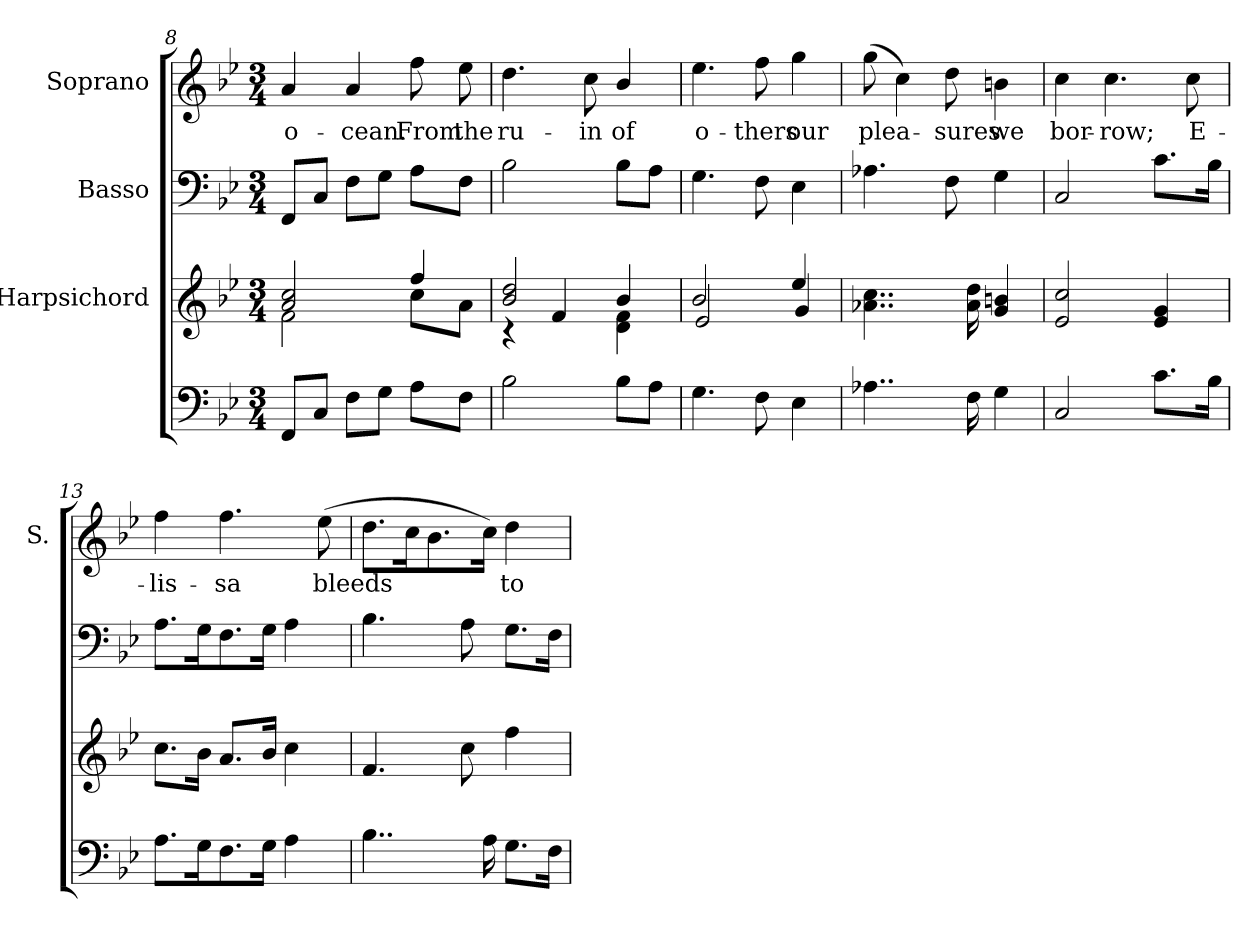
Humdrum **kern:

**kern	**kern	**kern	**kern	**text
*part4	*part3	*part2	*part1	*part1
*staff4	*staff3	*staff2	*staff1	*staff1
*	*I"Harpsichord	*I"Basso	*I"Soprano	*
*	*	*	*I'S.	*
*clefF4	*clefG2	*clefF4	*clefG2	*
*k[b-e-]	*k[b-e-]	*k[b-e-]	*k[b-e-]	*
*B-:	*B-:	*B-:	*B-:	*
*M3/4	*M3/4	*M3/4	*M3/4	*
=8	=8	=8	=8	=8
*	*^	*	*	*
!	!	!	!	!	!LO:LY:b:color=#000000
8FFi/L	2ai/ 2cci	2fi\	8FFi/L	4ai/	o-
8Ci/J	.	.	8Ci/J	.	.
!	!	!	!	!	!LO:LY:b:color=#000000
8Fi\L	.	.	8Fi\L	4ai/	-cean.
8Gi\J	.	.	8Gi\J	.	.
!	!	!	!	!	!LO:LY:b:color=#000000
8Ai\L	4ffi/	8cci\L	8Ai\L	8ffi\	From
!	!	!	!	!	!LO:LY:b:color=#000000
8Fi\J	.	8ai\J	8Fi\J	8ee-i\	the
=9	=9	=9	=9	=9	=9
!	!	!	!	!	!LO:LY:b:color=#000000
2B-i\	2b-i/ 2ddi	4r	2B-i\	4.ddi\	ru-
.	.	4fi/	.	.	.
!	!	!	!	!	!LO:LY:b:color=#000000
.	.	.	.	8cci\	-in
!	!	!	!	!	!LO:LY:b:color=#000000
8B-i\L	4b-i/	4di\ 4fi	8B-i\L	4b-i/	of
8Ai\J	.	.	8Ai\J	.	.
=10	=10	=10	=10	=10	=10
!	!	!	!	!	!LO:LY:b:color=#000000
4.Gi\	2b-i/	2e-i/	4.Gi\	4.ee-i\	o-
!	!	!	!	!	!LO:LY:b:color=#000000
8Fi\	.	.	8Fi\	8ffi\	-thers
!	!	!	!	!	!LO:LY:b:color=#000000
4E-i\	4ee-i/	4gi/	4E-i\	4ggi\	our
*	*v	*v	*	*	*
!!LO:LB:g=z
=11	=11	=11	=11	=11
*	*^	*	*	*
!	!	!	!	!	!LO:LY:b:color=#000000
*	*v	*v	*	*	*
4..A-Xi\	4..a-Xi\ 4..cci	4.A-Xi\	(8ggi\	plea-
.	.	.	4cci\)	.
!	!	!	!	!LO:LY:b:color=#000000
.	.	8Fi\	8ddi\	-sures
16Fi\	16a-i\ 16ddi	.	.	.
!	!	!	!	!LO:LY:b:color=#000000
4Gi\	4gi/ 4bni	4Gi\	4bni\	we
=12	=12	=12	=12	=12
!	!	!	!	!LO:LY:b:color=#000000
2Ci/	2e-i/ 2cci	2Ci/	4cci\	bor-
!	!	!	!	!LO:LY:b:color=#000000
.	.	.	4.cci\	-row;
8.ci\L	4e-i/ 4gi	8.ci\L	.	.
!	!	!	!	!LO:LY:b:color=#000000
.	.	.	8cci\	E-
16B-i\Jk	.	16B-i\Jk	.	.
=13	=13	=13	=13	=13
!	!	!	!	!LO:LY:b:color=#000000
8.Ai\L	8.cci\L	8.Ai\L	4ffi\	-lis-
16Gi\k	16b-i\Jk	16Gi\k	.	.
!	!	!	!	!LO:LY:b:color=#000000
8.Fi\	8.ai/L	8.Fi\	4.ffi\	-sa
16Gi\Jk	16b-i/Jk	16Gi\Jk	.	.
4Ai\	4cci\	4Ai\	.	.
!	!	!	!	!LO:LY:b:color=#000000
.	.	.	(8ee-i\	bleeds
=14	=14	=14	=14	=14
4..B-i\	4.fi/	4.B-i\	8.ddi\L	.
.	.	.	16cci\k	.
.	.	.	8.b-i\	.
.	8cci\	8Ai\	.	.
16Ai\	.	.	16cci\Jk)	.
!	!	!	!	!LO:LY:b:color=#000000
8.Gi\L	4ffi\	8.Gi\L	4ddi\	to-
16Fi\Jk	.	16Fi\Jk	.	.
=	=	=	=	=
*-	*-	*-	*-	*-
